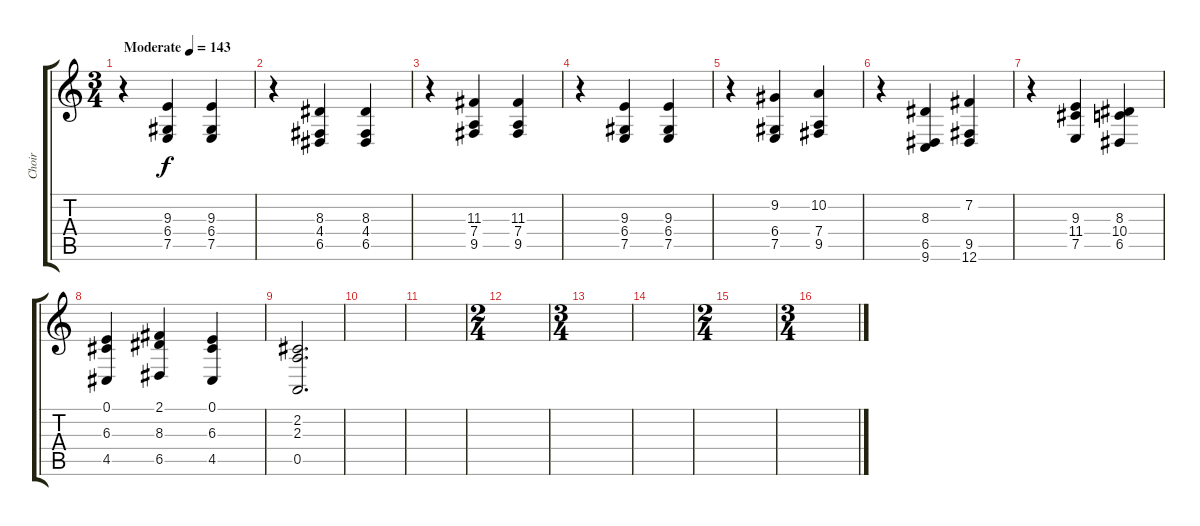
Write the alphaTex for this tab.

\track ("Choir" "Choir") {instrument lead6voice}
\staff {score tabs}
\tuning (E4 B3 G3 D3 A2 Eb2) {hide}
\ts (3 4)
\tempo (143 "Moderate")
\clef g2
\ks c
r.4{dy f instrument lead6voice} (9.3 6.4 7.5).4 (9.3 6.4 7.5).4 |
r.4 (8.3 4.4 6.5).4 (8.3 4.4 6.5).4 |
r.4 (11.3 7.4 9.5).4 (11.3 7.4 9.5).4 |
r.4 (9.3 6.4 7.5).4 (9.3 6.4 7.5).4 |
r.4 (9.2 6.4 7.5).4 (10.2 7.4 9.5).4 |
r.4 (8.3 6.5 9.6).4 (7.2 9.5 12.6).4 |
r.4 (9.3 11.4 7.5).4 (8.3 10.4 6.5).4 |
(0.1 6.3 4.5).4 (2.1 8.3 6.5).4 (0.1 6.3 4.5).4 |
(2.2 2.3 0.5).2{d} |
|
|
\ts (2 4)
|
\ts (3 4)
|
|
\ts (2 4)
|
\ts (3 4)
